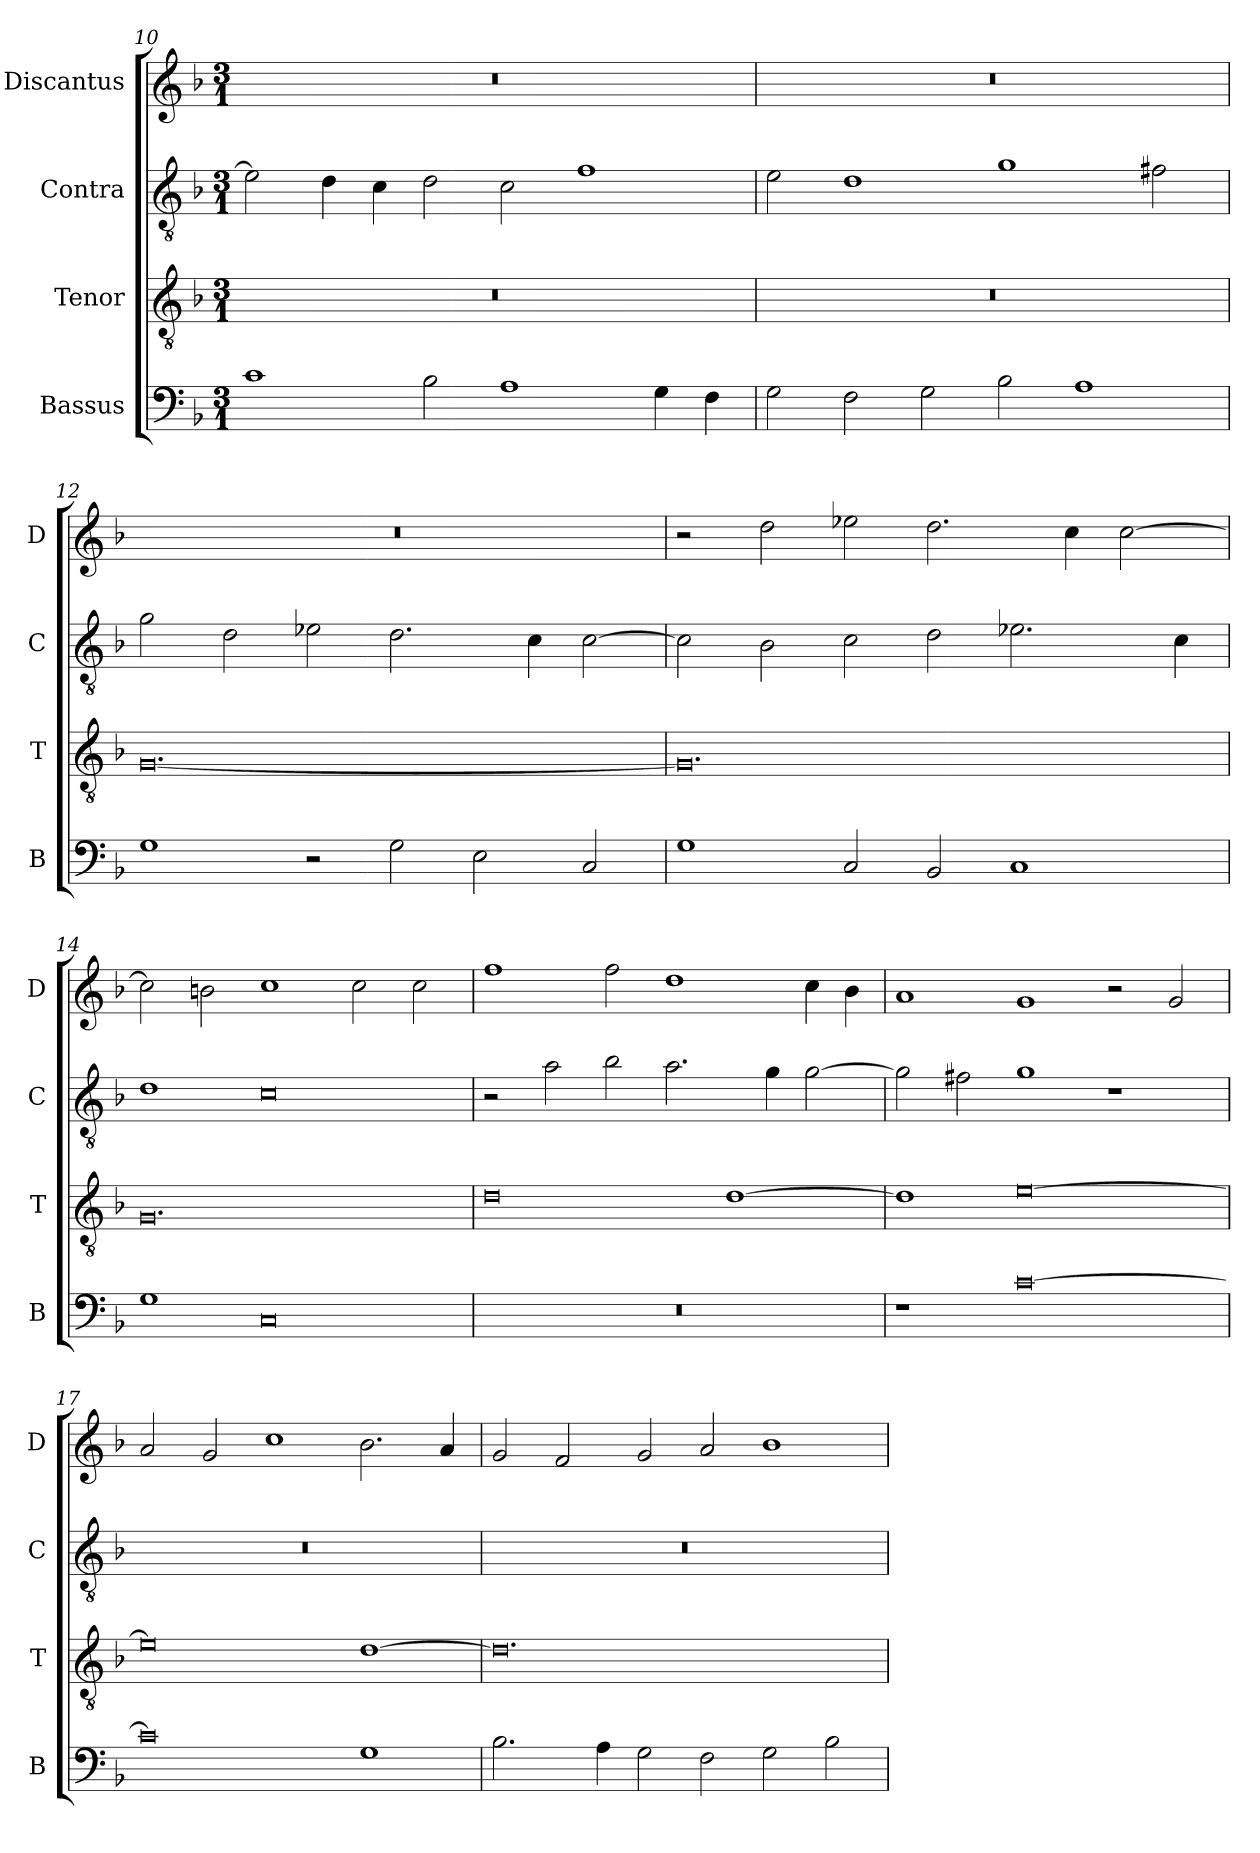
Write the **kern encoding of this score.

**kern	**kern	**kern	**kern
*part4	*part3	*part2	*part1
*staff4	*staff3	*staff2	*staff1
*I"Bassus	*I"Tenor	*I"Contra	*I"Discantus
*I'B	*I'T	*I'C	*I'D
*clefF4	*clefGv2	*clefGv2	*clefG2
*k[b-]	*k[b-]	*k[b-]	*k[b-]
*M3/1	*M3/1	*M3/1	*M3/1
=10	=10	=10	=10
1c	0.r	2e\]	0.r
.	.	4d\	.
.	.	4c\	.
2B-\	.	2d\	.
1A	.	2c\	.
.	.	1f	.
4G\	.	.	.
4F\	.	.	.
=11	=11	=11	=11
2G\	0.r	2e\	0.r
2F\	.	1d	.
2G\	.	.	.
2B-\	.	1g	.
1A	.	.	.
.	.	2f#X\	.
=12	=12	=12	=12
1G	[0.G	2g\	0.r
.	.	2d\	.
2r	.	2e-X\	.
2G\	.	2.d\	.
2E\	.	.	.
.	.	4c\	.
2C/	.	[2c\	.
=13	=13	=13	=13
1G	0.G]	2c\]	2r
.	.	2B-\	2dd\
2C/	.	2c\	2ee-X\
2BB-/	.	2d\	2.dd\
1C	.	2.e-X\	.
.	.	.	4cc\
.	.	.	[2cc\
.	.	4c\	.
=14	=14	=14	=14
1G	0.G	1d	2cc\]
.	.	.	2bn\
0C	.	0c	1cc
.	.	.	2cc\
.	.	.	2cc\
=15	=15	=15	=15
0.r	0d	2r	1ff
.	.	2a\	.
.	.	2b-\	2ff\
.	.	2.a\	1dd
.	[1d	.	.
.	.	4g\	.
.	.	[2g\	4cc\
.	.	.	4b-\
=16	=16	=16	=16
1r	1d]	2g\]	1a
.	.	2f#X\	.
[0c	[0e	1g	1g
.	.	1r	2r
.	.	.	2g/
=17	=17	=17	=17
0c]	0e]	0.r	2a/
.	.	.	2g/
.	.	.	1cc
1G	[1d	.	2.b-\
.	.	.	4a/
=18	=18	=18	=18
2.B-\	0.d]	0.r	2g/
.	.	.	2f/
4A\	.	.	.
2G\	.	.	2g/
2F\	.	.	2a/
2G\	.	.	1b-
2B-\	.	.	.
=	=	=	=
*-	*-	*-	*-
